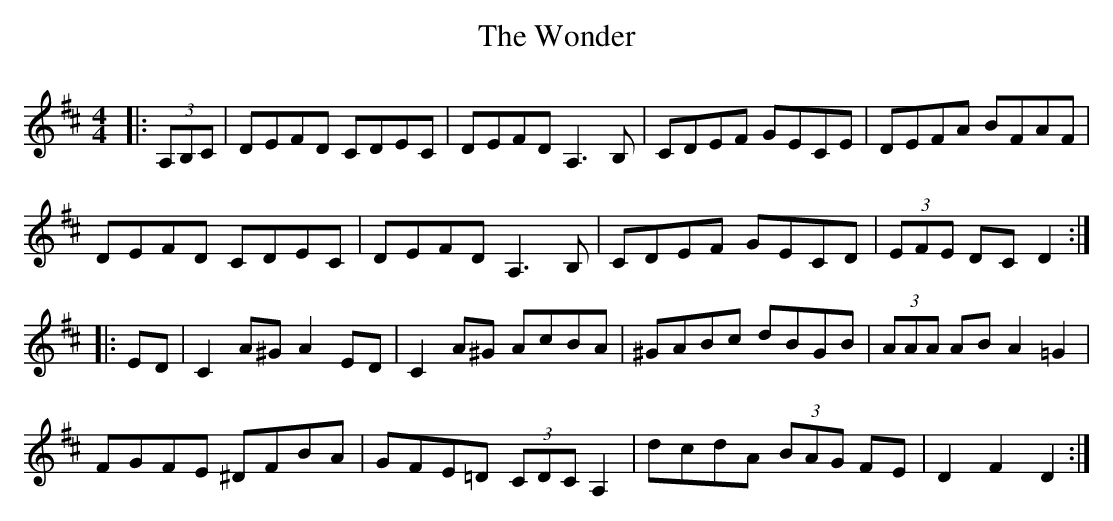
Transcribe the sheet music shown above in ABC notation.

X:1
T: The Wonder
M: 4/4
L: 1/8
K: Dmaj
|:(3A,B,C|DEFD CDEC|DEFD A,3B,|CDEF GECE|DEFA BFAF|
DEFD CDEC|DEFD A,3B,|CDEF GECD|(3EFE DC D2:|
|:ED|C2A^G A2ED|C2A^G AcBA|^GABc dBGB|(3AAA AB A2=G2|
FGFE ^DFBA|GFE=D (3CDC A,2|dcdA (3BAG FE|D2F2D2:|
